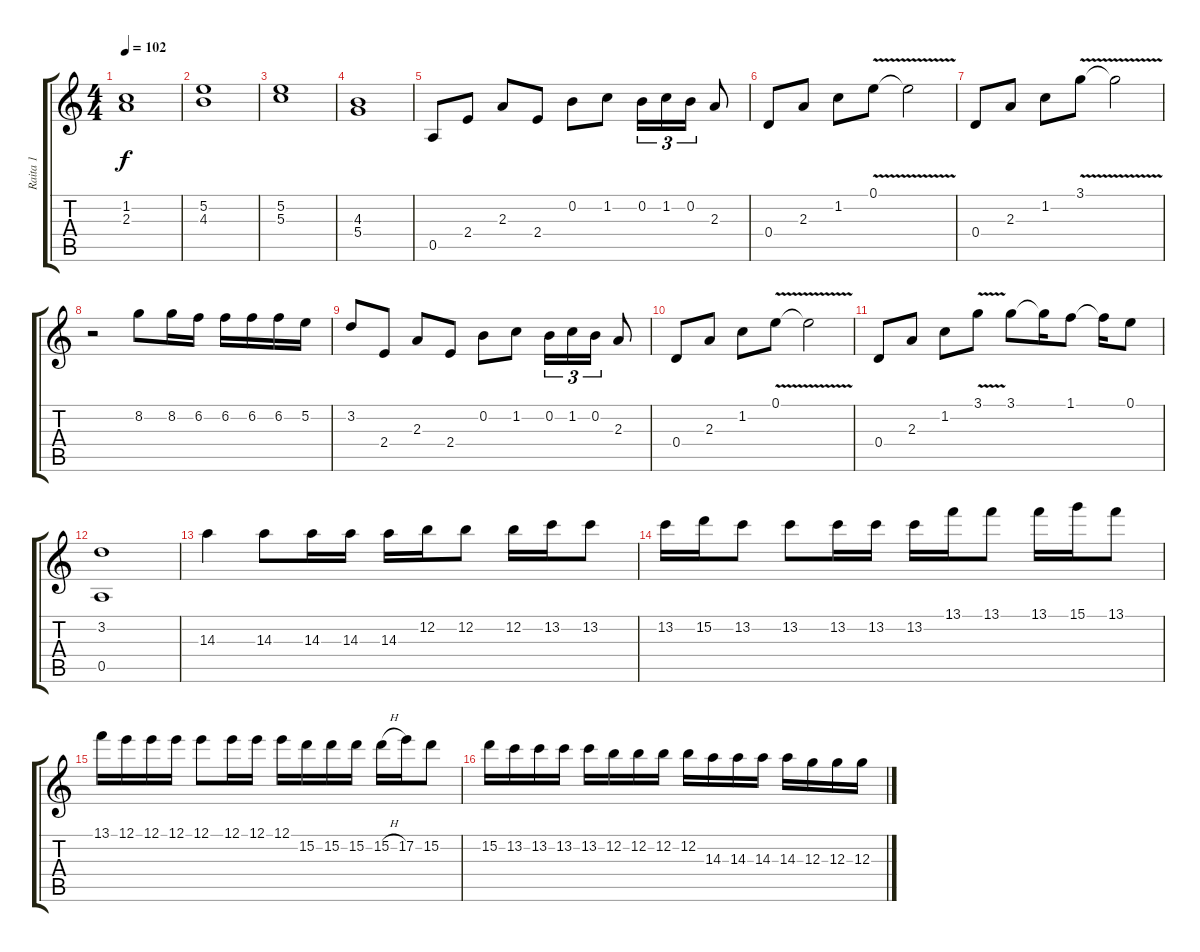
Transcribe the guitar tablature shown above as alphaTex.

\track ("Raita 1" "Raita 1") {instrument distortionguitar}
\staff {score tabs}
\tuning (E4 B3 G3 D3 A2 E2) {hide}
\ts (4 4)
\tempo 102
\clef g2
\ks c
(1.2 2.3).1{dy f} |
(5.2 4.3).1 |
(5.2 5.3).1 |
(4.3 5.4).1 |
0.5.8 2.4.8 2.3.8 2.4.8 0.2.8 1.2.8 0.2.16{tu (3 2)} 1.2.16{tu (3 2)} 0.2.16{tu (3 2)} 2.3.8 |
0.4.8 2.3.8 1.2.8 0.1{v}.8 0.1{t}.2 |
0.4.8 2.3.8 1.2.8 3.1{v}.8 3.1{t}.2 |
r.2 8.2.8 8.2.16 6.2.16 6.2.16 6.2.16 6.2.16 5.2.16 |
3.2.8 2.4.8 2.3.8 2.4.8 0.2.8 1.2.8 0.2.16{tu (3 2)} 1.2.16{tu (3 2)} 0.2.16{tu (3 2)} 2.3.8 |
0.4.8 2.3.8 1.2.8 0.1{v}.8 0.1{t}.2 |
0.4.8 2.3.8 1.2.8 3.1{v}.8 3.1.8 3.1{t}.16 1.1.8 1.1{t}.16 0.1.8 |
(3.2 0.5).1 |
14.3.4 14.3.8 14.3.16 14.3.16 14.3.16 12.2.16 12.2.8 12.2.16 13.2.16 13.2.8 |
13.2.16 15.2.16 13.2.8 13.2.8 13.2.16 13.2.16 13.2.16 13.1.16 13.1.8 13.1.16 15.1.16 13.1.8 |
13.1.16 12.1.16 12.1.16 12.1.16 12.1.8 12.1.16 12.1.16 12.1.16 15.2.16 15.2.16 15.2.16 15.2{h}.16 17.2.16 15.2.8 |
15.2.16 13.2.16 13.2.16 13.2.16 13.2.16 12.2.16 12.2.16 12.2.16 12.2.16 14.3.16 14.3.16 14.3.16 14.3.16 12.3.16 12.3.16 12.3.16
